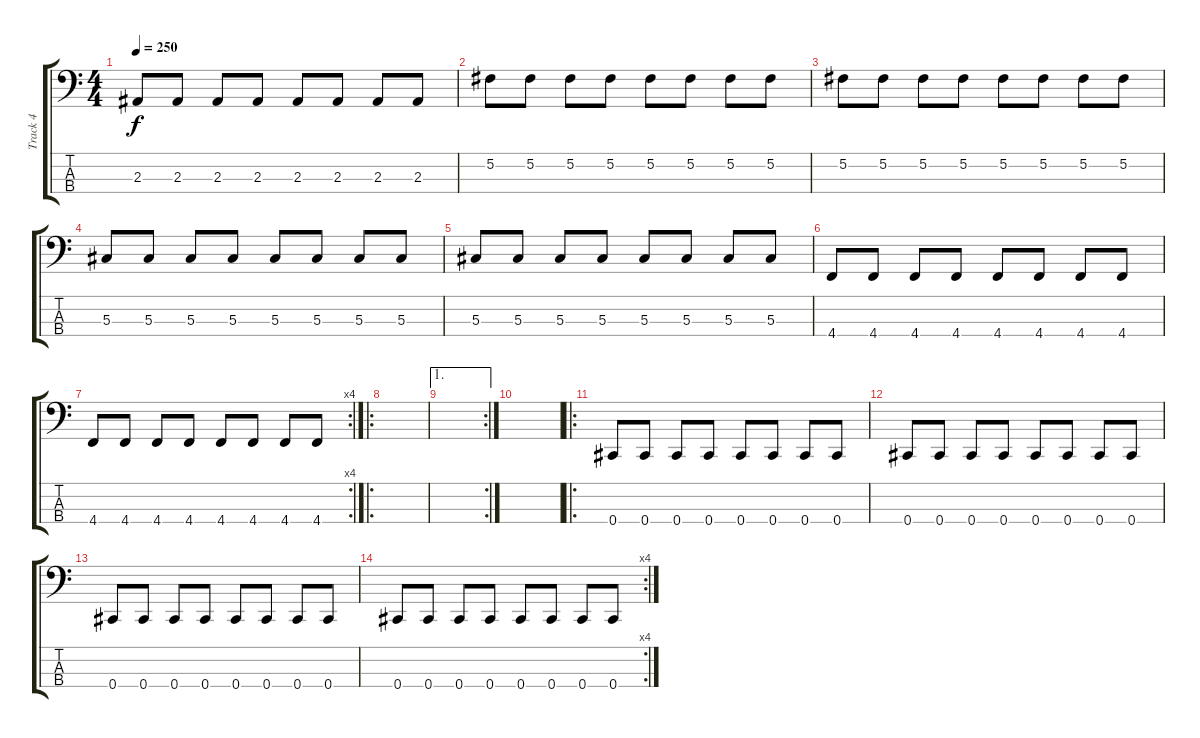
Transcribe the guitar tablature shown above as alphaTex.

\track ("Track 4" "Track 4") {instrument electricbassfinger}
\staff {score tabs}
\tuning (Gb2 Db2 Ab1 Db1) {hide}
\ts (4 4)
\tempo 250
\clef f4
\ks c
2.3.8{dy f} 2.3.8 2.3.8 2.3.8 2.3.8 2.3.8 2.3.8 2.3.8 |
5.2.8 5.2.8 5.2.8 5.2.8 5.2.8 5.2.8 5.2.8 5.2.8 |
5.2.8 5.2.8 5.2.8 5.2.8 5.2.8 5.2.8 5.2.8 5.2.8 |
5.3.8 5.3.8 5.3.8 5.3.8 5.3.8 5.3.8 5.3.8 5.3.8 |
5.3.8 5.3.8 5.3.8 5.3.8 5.3.8 5.3.8 5.3.8 5.3.8 |
4.4.8 4.4.8 4.4.8 4.4.8 4.4.8 4.4.8 4.4.8 4.4.8 |
\rc 4
4.4.8 4.4.8 4.4.8 4.4.8 4.4.8 4.4.8 4.4.8 4.4.8 |
\ro
|
\ae 1
\rc 2
|
|
\ro
0.4.8 0.4.8 0.4.8 0.4.8 0.4.8 0.4.8 0.4.8 0.4.8 |
0.4.8 0.4.8 0.4.8 0.4.8 0.4.8 0.4.8 0.4.8 0.4.8 |
0.4.8 0.4.8 0.4.8 0.4.8 0.4.8 0.4.8 0.4.8 0.4.8 |
\rc 4
0.4.8 0.4.8 0.4.8 0.4.8 0.4.8 0.4.8 0.4.8 0.4.8
